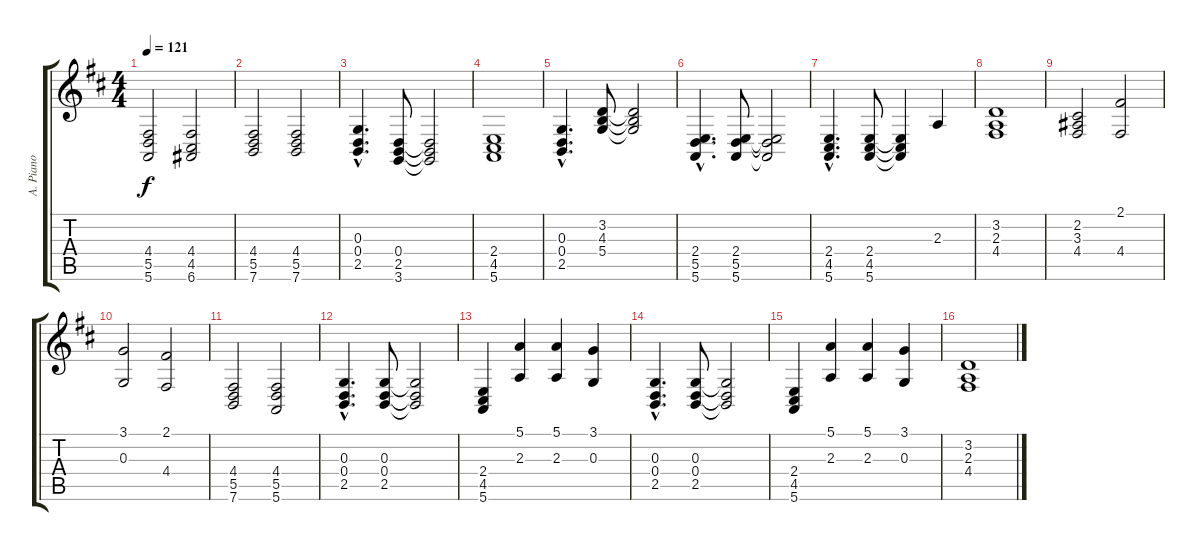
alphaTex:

\track ("A. Piano" "A. Piano") {instrument acousticgrandpiano}
\staff {score tabs}
\tuning (E4 B3 G3 D3 A2 E2) {hide}
\ts (4 4)
\tempo 121
\clef g2
\ks d
(4.4 5.5 5.6).2{dy f} (4.4 4.5 6.6).2 |
(4.4 5.5 7.6).2 (4.4 5.5 7.6).2 |
(0.3{hac} 0.4{hac} 2.5{hac}).4{d} (0.4 2.5 3.6).8 (0.4{t} 2.5{t} 3.6{t}).2 |
(2.4 4.5 5.6).1 |
(0.3{hac} 0.4{hac} 2.5{hac}).4{d} (3.2 4.3 5.4).8 (3.2{t} 4.3{t} 5.4{t}).2 |
(2.4{hac} 5.5{hac} 5.6{hac}).4{d} (2.4 5.5 5.6).8 (2.4{t} 5.5{t} 5.6{t}).2 |
(2.4{hac} 4.5{hac} 5.6{hac}).4{d} (2.4 4.5 5.6).8 (2.4{t} 4.5{t} 5.6{t}).4 2.3.4 |
(3.2 2.3 4.4).1 |
(2.2 3.3 4.4).2 (2.1 4.4).2 |
(3.1 0.3).2 (2.1 4.4).2 |
(4.4 5.5 7.6).2 (4.4 5.5 5.6).2 |
(0.3{hac} 0.4{hac} 2.5{hac}).4{d} (0.3 0.4 2.5).8 (0.3{t} 0.4{t} 2.5{t}).2 |
(2.4 4.5 5.6).4 (5.1 2.3).4 (5.1 2.3).4 (3.1 0.3).4 |
(0.3{hac} 0.4{hac} 2.5{hac}).4{d} (0.3 0.4 2.5).8 (0.3{t} 0.4{t} 2.5{t}).2 |
(2.4 4.5 5.6).4 (5.1 2.3).4 (5.1 2.3).4 (3.1 0.3).4 |
(3.2 2.3 4.4).1
